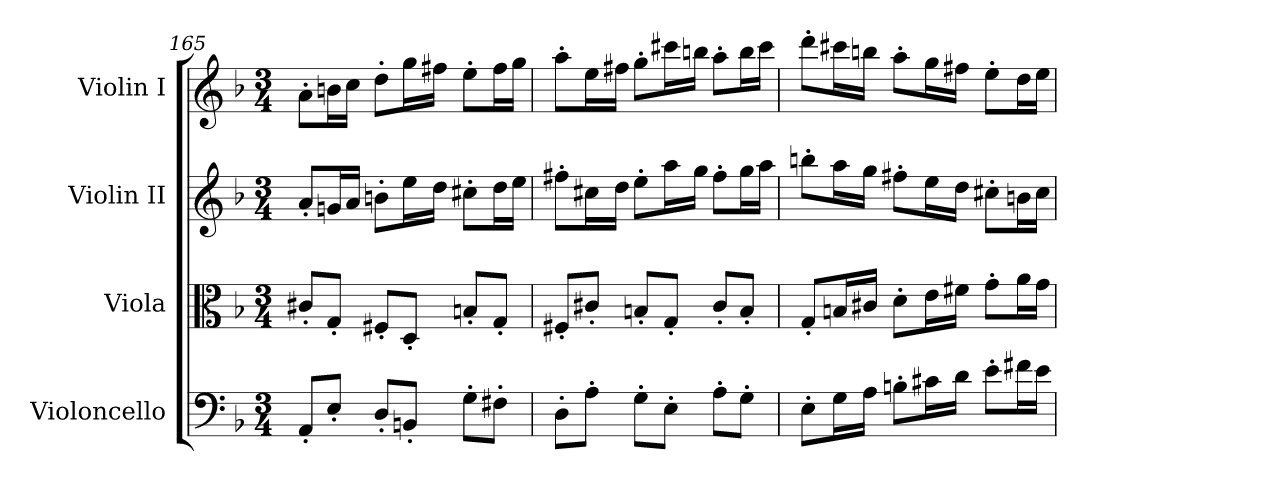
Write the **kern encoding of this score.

**kern	**kern	**kern	**kern
*part4	*part3	*part2	*part1
*staff4	*staff3	*staff2	*staff1
*I"Violoncello	*I"Viola	*I"Violin II	*I"Violin I
*I'Vc	*I'Vla	*I'Vln	*I'Vln
*clefF4	*clefC3	*clefG2	*clefG2
*k[b-]	*k[b-]	*k[b-]	*k[b-]
*M3/4	*M3/4	*M3/4	*M3/4
=165	=165	=165	=165
8AA'/L	8c#X'/L	8a'/L	8a'\L
8E'/J	8G'/J	16gn/L	16bn\L
.	.	16a/JJ	16cc\JJ
8D'/L	8F#X'/L	8bn'\L	8dd'\L
8BBn'/J	8D'/J	16ee\L	16gg\L
.	.	16dd\JJ	16ff#X\JJ
8G'\L	8Bn'/L	8cc#X'\L	8ee'\L
8F#X'\J	8G'/J	16dd\L	16ff#\L
.	.	16ee\JJ	16gg\JJ
=166	=166	=166	=166
8D'\L	8F#X'/L	8ff#X'\L	8aa'\L
8A'\J	8c#X'/J	16cc#X\L	16ee\L
.	.	16dd\JJ	16ff#X\JJ
8G'\L	8Bn'/L	8ee'\L	8gg'\L
8E'\J	8G'/J	16aa\L	16ccc#X\L
.	.	16gg\JJ	16bbn\JJ
8A'\L	8c#'/L	8ff#'\L	8aa'\L
8G'\J	8B'/J	16gg\L	16bb\L
.	.	16aa\JJ	16ccc#\JJ
=167	=167	=167	=167
8E'\L	8G'/L	8bbn'\L	8ddd'\L
16G\L	16Bn/L	16aa\L	16ccc#X\L
16A\JJ	16c#X/JJ	16gg\JJ	16bbn\JJ
8Bn'\L	8d'\L	8ff#X'\L	8aa'\L
16c#X\L	16e\L	16ee\L	16gg\L
16d\JJ	16f#X\JJ	16dd\JJ	16ff#X\JJ
8e'\L	8g'\L	8cc#X'\L	8ee'\L
16f#X\L	16a\L	16bn\L	16dd\L
16e\JJ	16g\JJ	16cc#\JJ	16ee\JJ
=	=	=	=
*-	*-	*-	*-
